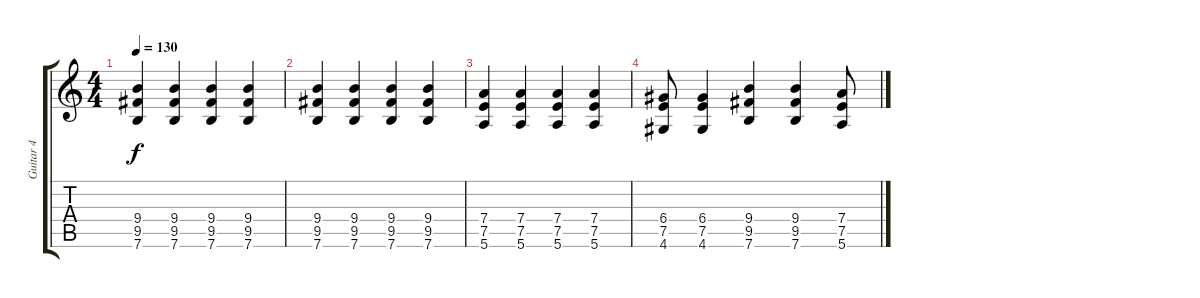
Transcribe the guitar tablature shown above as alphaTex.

\track ("Guitar 4" "Guitar 4") {instrument distortionguitar}
\staff {score tabs}
\tuning (E4 B3 G3 D3 A2 E2) {hide}
\ts (4 4)
\tempo 130
\clef g2
\ks c
(9.4 9.5 7.6).4{dy f} (9.4 9.5 7.6).4 (9.4 9.5 7.6).4 (9.4 9.5 7.6).4 |
(9.4 9.5 7.6).4 (9.4 9.5 7.6).4 (9.4 9.5 7.6).4 (9.4 9.5 7.6).4 |
(7.4 7.5 5.6).4 (7.4 7.5 5.6).4 (7.4 7.5 5.6).4 (7.4 7.5 5.6).4 |
(6.4 7.5 4.6).8 (6.4 7.5 4.6).4 (9.4 9.5 7.6).4 (9.4 9.5 7.6).4 (7.4 7.5 5.6).8
